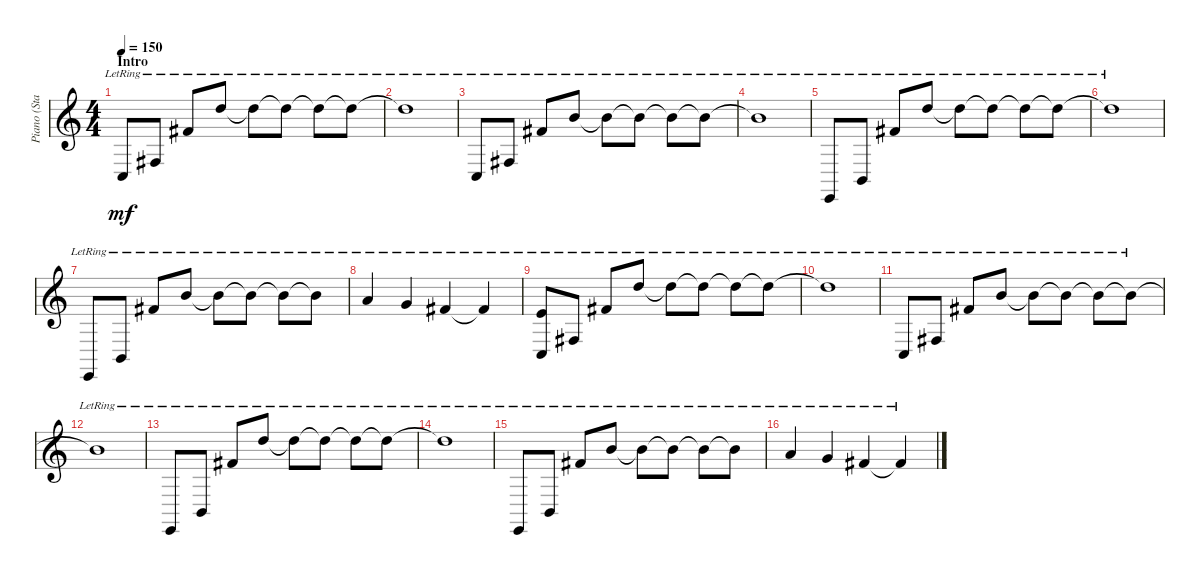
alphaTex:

\track ("Piano (Staff 1)" "Piano (Sta") {instrument acousticgrandpiano}
\staff {score}
\tuning (E4 B3 G3 D3 A2 E2 B1) {hide}
\ts (4 4)
\section ("" "Intro")
\tempo 150
\clef g2
\ks c
3.5{lr}.8{dy mf instrument acousticgrandpiano} 4.4{lr}.8 2.1{lr}.8 10.1{lr}.8 10.1{lr t}.8 10.1{lr t}.8 10.1{lr t}.8 10.1{lr t}.8 |
10.1{lr t}.1 |
3.5{lr}.8 4.4{lr}.8 2.1{lr}.8 7.1{lr}.8 7.1{lr t}.8 7.1{lr t}.8 7.1{lr t}.8 7.1{lr t}.8 |
7.1{lr t}.1 |
0.6{lr}.8 2.5{lr}.8 2.1{lr}.8 10.1{lr}.8 10.1{lr t}.8 10.1{lr t}.8 10.1{lr t}.8 10.1{lr t}.8 |
10.1{lr t}.1 |
0.6{lr}.8 2.5{lr}.8 2.1{lr}.8 7.1{lr}.8 7.1{lr t}.8 7.1{lr t}.8 7.1{lr t}.8 7.1{lr t}.8 |
5.1{lr}.4 3.1{lr}.4 2.1{lr}.4 2.1{lr t}.4 |
(0.1{lr} 3.5{lr}).8 4.4{lr}.8 2.1{lr}.8 10.1{lr}.8 10.1{lr t}.8 10.1{lr t}.8 10.1{lr t}.8 10.1{lr t}.8 |
10.1{lr t}.1 |
3.5{lr}.8 4.4{lr}.8 2.1{lr}.8 7.1{lr}.8 7.1{lr t}.8 7.1{lr t}.8 7.1{lr t}.8 7.1{lr t}.8 |
7.1{lr t}.1 |
0.6{lr}.8 2.5{lr}.8 2.1{lr}.8 10.1{lr}.8 10.1{lr t}.8 10.1{lr t}.8 10.1{lr t}.8 10.1{lr t}.8 |
10.1{lr t}.1 |
0.6{lr}.8 2.5{lr}.8 2.1{lr}.8 7.1{lr}.8 7.1{lr t}.8 7.1{lr t}.8 7.1{lr t}.8 7.1{lr t}.8 |
5.1{lr}.4 3.1{lr}.4 2.1{lr}.4 2.1{lr t}.4
